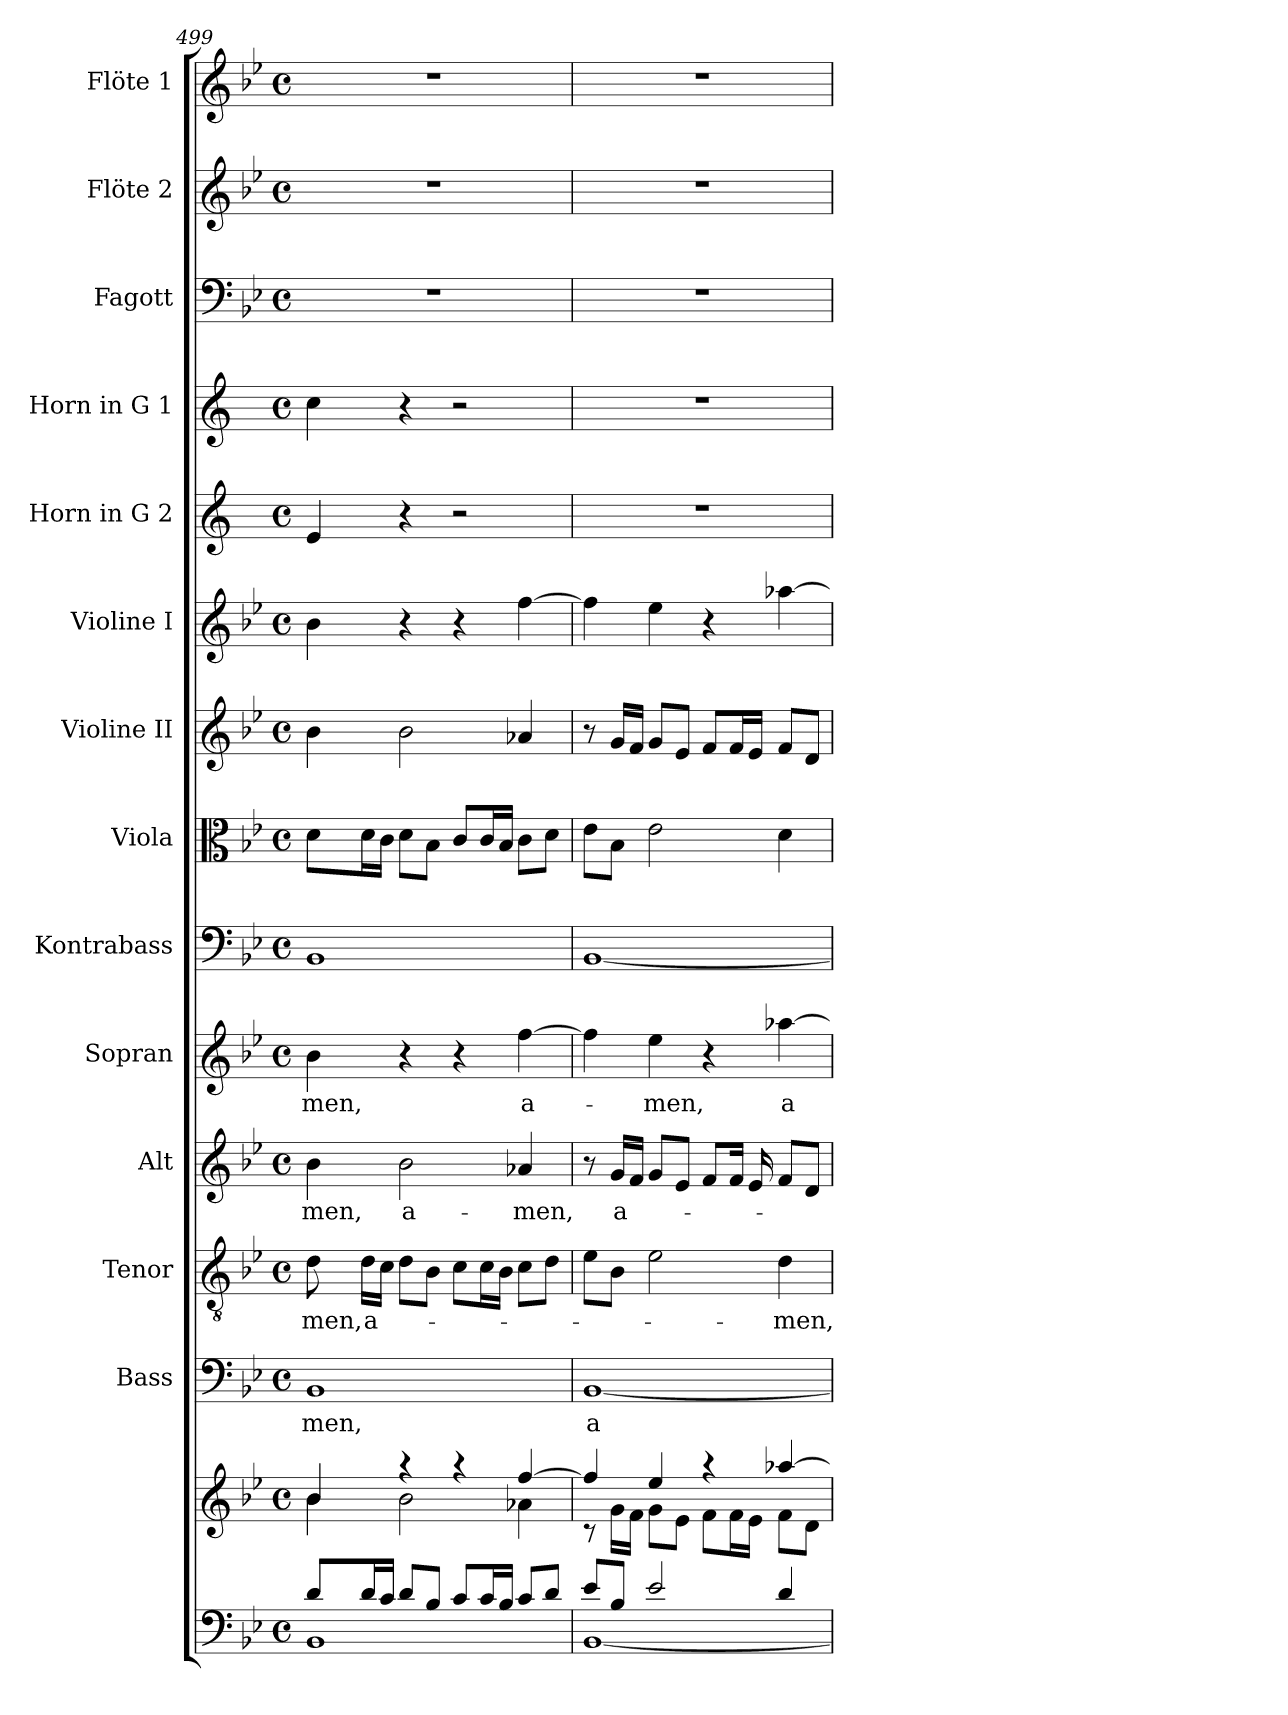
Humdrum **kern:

**kern	**kern	**kern	**text	**kern	**text	**kern	**text	**kern	**text	**kern	**kern	**kern	**kern	**kern	**kern	**kern	**kern	**kern
*part14	*part14	*part13	*part13	*part12	*part12	*part11	*part11	*part10	*part10	*part9	*part8	*part7	*part6	*part5	*part4	*part3	*part2	*part1
*staff15	*staff14	*staff13	*staff13	*staff12	*staff12	*staff11	*staff11	*staff10	*staff10	*staff9	*staff8	*staff7	*staff6	*staff5	*staff4	*staff3	*staff2	*staff1
*	*	*I"Bass	*	*I"Tenor	*	*I"Alt	*	*I"Sopran	*	*I"Kontrabass	*I"Viola	*I"Violine II	*I"Violine I	*I"Horn in G 2	*I"Horn in G 1	*I"Fagott	*I"Flöte 2	*I"Flöte 1
*	*	*I'B.	*	*I'T.	*	*I'A.	*	*I'S.	*	*I'Kb.	*I'Vla.	*I'Vl. II	*I'Vl. I	*	*	*I'Fg.	*I'Fl. 2	*I'Fl. 1
*clefF4	*clefG2	*clefF4	*	*clefGv2	*	*clefG2	*	*clefG2	*	*clefF4	*clefC3	*clefG2	*clefG2	*clefG2	*clefG2	*clefF4	*clefG2	*clefG2
*	*	*	*	*	*	*	*	*	*	*ITrd7c12	*	*	*	*ITrd1c2	*ITrd1c2	*	*	*
*k[b-e-]	*k[b-e-]	*k[b-e-]	*	*k[b-e-]	*	*k[b-e-]	*	*k[b-e-]	*	*k[b-e-]	*k[b-e-]	*k[b-e-]	*k[b-e-]	*k[b-e-]	*k[b-e-]	*k[b-e-]	*k[b-e-]	*k[b-e-]
*B-:	*B-:	*B-:	*	*B-:	*	*B-:	*	*B-:	*	*B-:	*B-:	*B-:	*B-:	*B-:	*B-:	*B-:	*B-:	*B-:
*M4/4	*M4/4	*M4/4	*	*M4/4	*	*M4/4	*	*M4/4	*	*M4/4	*M4/4	*M4/4	*M4/4	*M4/4	*M4/4	*M4/4	*M4/4	*M4/4
*met(c)	*met(c)	*met(c)	*	*met(c)	*	*met(c)	*	*met(c)	*	*met(c)	*met(c)	*met(c)	*met(c)	*met(c)	*met(c)	*met(c)	*met(c)	*met(c)
=499	=499	=499	=499	=499	=499	=499	=499	=499	=499	=499	=499	=499	=499	=499	=499	=499	=499	=499
*^	*^	*	*	*	*	*	*	*	*	*	*	*	*	*	*	*	*	*
!	!	!	!	!	!LO:LY:b	!	!LO:LY:b	!	!LO:LY:b	!	!LO:LY:b	!	!	!	!	!	!	!	!	!
8d/L	1BB-	4b-/	4b-\	1BB-	-men,	8d\	-men,	4b-\	-men,	4b-\	-men,	1BBB-	8d\L	4b-\	4b-\	4d/	4b-\	1r	1r	1r
!	!	!	!	!	!	!	!LO:LY:b	!	!	!	!	!	!	!	!	!	!	!	!	!
16d/L	.	.	.	.	.	16d\LL	a-	.	.	.	.	.	16d\L	.	.	.	.	.	.	.
16c/JJ	.	.	.	.	.	16c\JJ	.	.	.	.	.	.	16c\JJ	.	.	.	.	.	.	.
!	!	!	!	!	!	!	!	!	!LO:LY:b	!	!	!	!	!	!	!	!	!	!	!
8d/L	.	4rgg	2b-\	.	.	8d\L	.	2b-\	a-	4r	.	.	8d\L	2b-\	4r	4r	4r	.	.	.
8B-/J	.	.	.	.	.	8B-\J	.	.	.	.	.	.	8B-\J	.	.	.	.	.	.	.
8c/L	.	4rgg	.	.	.	8c\L	.	.	.	4r	.	.	8c/L	.	4r	2r	2r	.	.	.
16c/L	.	.	.	.	.	16c\L	.	.	.	.	.	.	16c/L	.	.	.	.	.	.	.
16B-/JJ	.	.	.	.	.	16B-\JJ	.	.	.	.	.	.	16B-/JJ	.	.	.	.	.	.	.
!	!	!	!	!	!	!	!	!	!LO:LY:b	!	!LO:LY:b	!	!	!	!	!	!	!	!	!
8c/L	.	[>4ff/	4a-X\	.	.	8c\L	.	4a-X/	-men,	[4ff\	a-	.	8c\L	4a-X/	[4ff\	.	.	.	.	.
8d/J	.	.	.	.	.	8d\J	.	.	.	.	.	.	8d\J	.	.	.	.	.	.	.
!!LO:PB:g=z
=500	=500	=500	=500	=500	=500	=500	=500	=500	=500	=500	=500	=500	=500	=500	=500	=500	=500	=500	=500	=500
!	!	!	!	!	!LO:LY:b	!	!	!	!	!	!	!	!	!	!	!	!	!	!	!
8e-/L	[<1BB-	4ff/]	8rc	[1BB-	a-	8e-\L	.	8r	.	4ff\]	.	[1BBB-	8e-\L	8r	4ff\]	1r	1r	1r	1r	1r
!	!	!	!	!	!	!	!	!	!LO:LY:b	!	!	!	!	!	!	!	!	!	!	!
8B-/J	.	.	16g\LL	.	.	8B-\J	.	16g/LL	a-	.	.	.	8B-\J	16g/LL	.	.	.	.	.	.
.	.	.	16f\JJ	.	.	.	.	16f/JJ	.	.	.	.	.	16f/JJ	.	.	.	.	.	.
!	!	!	!	!	!	!	!	!	!	!	!LO:LY:b	!	!	!	!	!	!	!	!	!
2e-/	.	4ee-/	8g\L	.	.	2e-\	.	8g/L	.	4ee-\	-men,	.	2e-\	8g/L	4ee-\	.	.	.	.	.
.	.	.	8e-\J	.	.	.	.	8e-/J	.	.	.	.	.	8e-/J	.	.	.	.	.	.
.	.	4rgg	8f\L	.	.	.	.	8f/L	.	4r	.	.	.	8f/L	4r	.	.	.	.	.
.	.	.	16f\L	.	.	.	.	16f/Jk	.	.	.	.	.	16f/L	.	.	.	.	.	.
.	.	.	16e-\JJ	.	.	.	.	16e-/	.	.	.	.	.	16e-/JJ	.	.	.	.	.	.
!	!	!	!	!	!	!	!LO:LY:b	!	!	!	!LO:LY:b	!	!	!	!	!	!	!	!	!
4d/	.	[>4aa-X/	8f\L	.	.	4d\	-men,	8f/L	.	[4aa-X\	a-	.	4d\	8f/L	[4aa-X\	.	.	.	.	.
.	.	.	8d\J	.	.	.	.	8d/J	.	.	.	.	.	8d/J	.	.	.	.	.	.
*v	*v	*	*	*	*	*	*	*	*	*	*	*	*	*	*	*	*	*	*	*
*	*v	*v	*	*	*	*	*	*	*	*	*	*	*	*	*	*	*	*	*
=	=	=	=	=	=	=	=	=	=	=	=	=	=	=	=	=	=	=
*-	*-	*-	*-	*-	*-	*-	*-	*-	*-	*-	*-	*-	*-	*-	*-	*-	*-	*-
